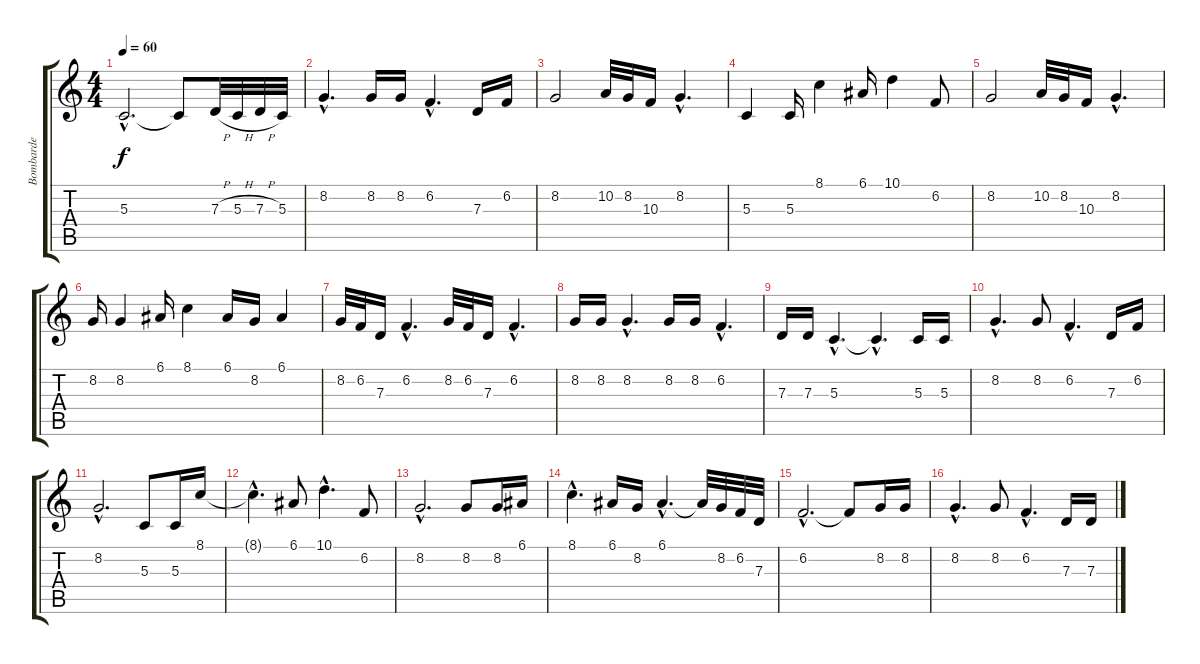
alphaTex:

\track ("Bombarde" "Bombarde") {instrument englishhorn}
\staff {score tabs}
\tuning (E4 B3 G3 D3 A2 E2) {hide}
\ts (4 4)
\tempo 60
\clef g2
\ks c
5.3{hac}.2{d dy f instrument englishhorn} 5.3{t}.8 7.3{h}.32 5.3{h}.32 7.3{h}.32 5.3.32 |
8.2{hac}.4{d} 8.2.16 8.2.16 6.2{hac}.4{d} 7.3.16 6.2.16 |
8.2.2 10.2.32 8.2.32 10.3.16 8.2{hac}.4{d} |
5.3.4 5.3.16 8.1.4 6.1.16 10.1.4 6.2.8 |
8.2.2 10.2.32 8.2.32 10.3.16 8.2{hac}.4{d} |
8.2.16 8.2.4 6.1.16 8.1.4 6.1.16 8.2.16 6.1.4 |
8.2.32 6.2.32 7.3.16 6.2{hac}.4{d} 8.2.32 6.2.32 7.3.16 6.2{hac}.4{d} |
8.2.16 8.2.16 8.2{hac}.4{d} 8.2.16 8.2.16 6.2{hac}.4{d} |
7.3.16 7.3.16 5.3{hac}.4{d} 5.3{hac t}.4{d} 5.3.16 5.3.16 |
8.2{hac}.4{d} 8.2.8 6.2{hac}.4{d} 7.3.16 6.2.16 |
8.2{hac}.2{d} 5.3.8 5.3.16 8.1.16 |
8.1{hac t}.4{d} 6.1.8 10.1{hac}.4{d} 6.2.8 |
8.2{hac}.2{d} 8.2.8 8.2.16 6.1.16 |
8.1{hac}.4{d} 6.1.16 8.2.16 6.1{hac}.4{d} 6.1{t}.32 8.2.32 6.2.32 7.3.32 |
6.2{hac}.2{d} 6.2{t}.8 8.2.16 8.2.16 |
8.2{hac}.4{d} 8.2.8 6.2{hac}.4{d} 7.3.16 7.3.16
